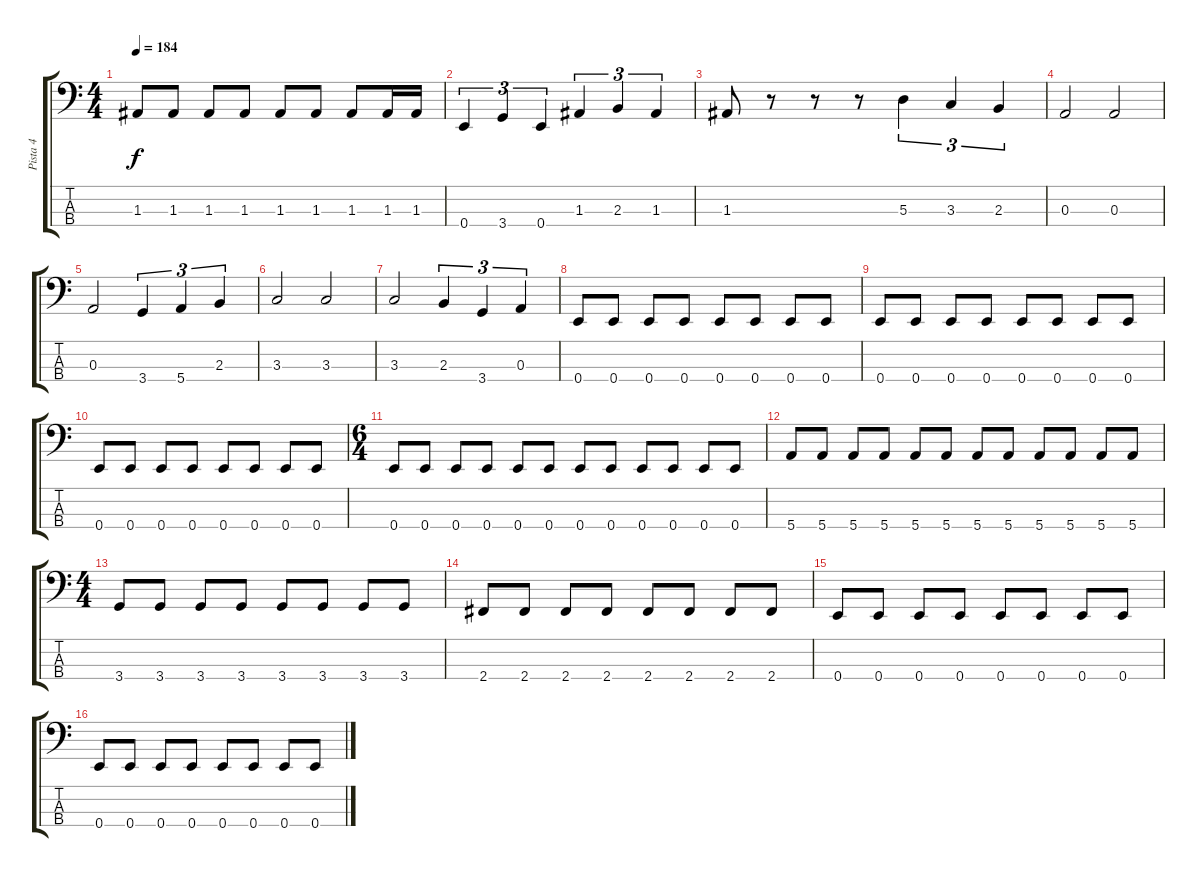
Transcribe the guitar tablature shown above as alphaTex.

\track ("Pista 4" "Pista 4") {instrument electricbassfinger}
\staff {score tabs}
\tuning (G2 D2 A1 E1) {hide}
\ts (4 4)
\tempo 184
\clef f4
\ks c
1.3.8{dy f} 1.3.8 1.3.8 1.3.8 1.3.8 1.3.8 1.3.8 1.3.16 1.3.16 |
0.4.4{tu (3 2)} 3.4.4{tu (3 2)} 0.4.4{tu (3 2)} 1.3.4{tu (3 2)} 2.3.4{tu (3 2)} 1.3.4{tu (3 2)} |
1.3.8 r.8 r.8 r.8 5.3.4{tu (3 2)} 3.3.4{tu (3 2)} 2.3.4{tu (3 2)} |
0.3.2 0.3.2 |
0.3.2 3.4.4{tu (3 2)} 5.4.4{tu (3 2)} 2.3.4{tu (3 2)} |
3.3.2 3.3.2 |
3.3.2 2.3.4{tu (3 2)} 3.4.4{tu (3 2)} 0.3.4{tu (3 2)} |
0.4.8 0.4.8 0.4.8 0.4.8 0.4.8 0.4.8 0.4.8 0.4.8 |
0.4.8 0.4.8 0.4.8 0.4.8 0.4.8 0.4.8 0.4.8 0.4.8 |
0.4.8 0.4.8 0.4.8 0.4.8 0.4.8 0.4.8 0.4.8 0.4.8 |
\ts (6 4)
0.4.8 0.4.8 0.4.8 0.4.8 0.4.8 0.4.8 0.4.8 0.4.8 0.4.8 0.4.8 0.4.8 0.4.8 |
5.4.8 5.4.8 5.4.8 5.4.8 5.4.8 5.4.8 5.4.8 5.4.8 5.4.8 5.4.8 5.4.8 5.4.8 |
\ts (4 4)
3.4.8 3.4.8 3.4.8 3.4.8 3.4.8 3.4.8 3.4.8 3.4.8 |
2.4.8 2.4.8 2.4.8 2.4.8 2.4.8 2.4.8 2.4.8 2.4.8 |
0.4.8 0.4.8 0.4.8 0.4.8 0.4.8 0.4.8 0.4.8 0.4.8 |
0.4.8 0.4.8 0.4.8 0.4.8 0.4.8 0.4.8 0.4.8 0.4.8
